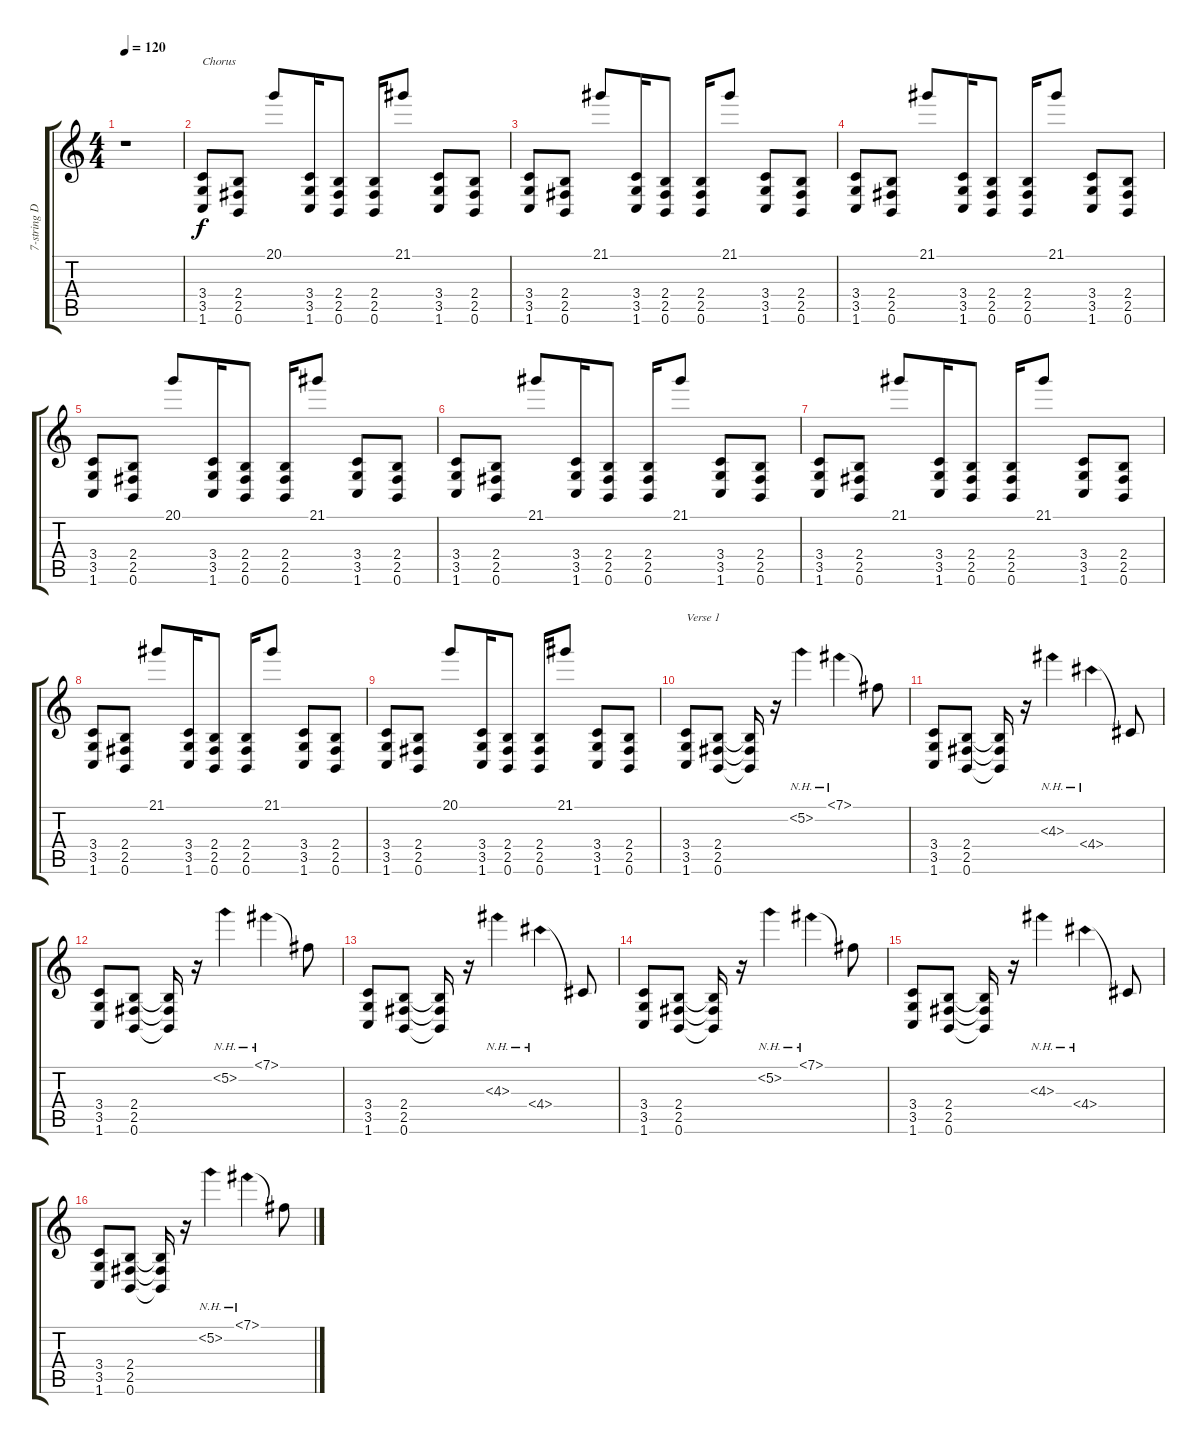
\track ("7-string Dist. Gtr. 1" "7-string D") {instrument distortionguitar}
\staff {score tabs}
\tuning (B3 G3 D3 A2 E2 B1) {hide}
\ts (4 4)
\tempo 120
\clef g2
\ks c
r.1{dy f instrument distortionguitar} |
(3.4 3.5 1.6).8{txt "Chorus"} (2.4 2.5 0.6).8 20.1.8 (3.4 3.5 1.6).16 (2.4 2.5 0.6).8 (2.4 2.5 0.6).16 21.1.8 (3.4 3.5 1.6).8 (2.4 2.5 0.6).8 |
(3.4 3.5 1.6).8 (2.4 2.5 0.6).8 21.1.8 (3.4 3.5 1.6).16 (2.4 2.5 0.6).8 (2.4 2.5 0.6).16 21.1.8 (3.4 3.5 1.6).8 (2.4 2.5 0.6).8 |
(3.4 3.5 1.6).8 (2.4 2.5 0.6).8 21.1.8 (3.4 3.5 1.6).16 (2.4 2.5 0.6).8 (2.4 2.5 0.6).16 21.1.8 (3.4 3.5 1.6).8 (2.4 2.5 0.6).8 |
(3.4 3.5 1.6).8 (2.4 2.5 0.6).8 20.1.8 (3.4 3.5 1.6).16 (2.4 2.5 0.6).8 (2.4 2.5 0.6).16 21.1.8 (3.4 3.5 1.6).8 (2.4 2.5 0.6).8 |
(3.4 3.5 1.6).8 (2.4 2.5 0.6).8 21.1.8 (3.4 3.5 1.6).16 (2.4 2.5 0.6).8 (2.4 2.5 0.6).16 21.1.8 (3.4 3.5 1.6).8 (2.4 2.5 0.6).8 |
(3.4 3.5 1.6).8 (2.4 2.5 0.6).8 21.1.8 (3.4 3.5 1.6).16 (2.4 2.5 0.6).8 (2.4 2.5 0.6).16 21.1.8 (3.4 3.5 1.6).8 (2.4 2.5 0.6).8 |
(3.4 3.5 1.6).8 (2.4 2.5 0.6).8 21.1.8 (3.4 3.5 1.6).16 (2.4 2.5 0.6).8 (2.4 2.5 0.6).16 21.1.8 (3.4 3.5 1.6).8 (2.4 2.5 0.6).8 |
(3.4 3.5 1.6).8 (2.4 2.5 0.6).8 20.1.8 (3.4 3.5 1.6).16 (2.4 2.5 0.6).8 (2.4 2.5 0.6).16 21.1.8 (3.4 3.5 1.6).8 (2.4 2.5 0.6).8 |
(3.4 3.5 1.6).8{txt "Verse 1"} (2.4 2.5 0.6).8 (2.4{t} 2.5{t} 0.6{t}).16 r.16 5.2{nh}.4 7.1{nh}.4 7.1{t}.8 |
(3.4 3.5 1.6).8 (2.4 2.5 0.6).8 (2.4{t} 2.5{t} 0.6{t}).16 r.16 4.3{nh}.4 4.4{nh}.4 4.4{t}.8 |
(3.4 3.5 1.6).8 (2.4 2.5 0.6).8 (2.4{t} 2.5{t} 0.6{t}).16 r.16 5.2{nh}.4 7.1{nh}.4 7.1{t}.8 |
(3.4 3.5 1.6).8 (2.4 2.5 0.6).8 (2.4{t} 2.5{t} 0.6{t}).16 r.16 4.3{nh}.4 4.4{nh}.4 4.4{t}.8 |
(3.4 3.5 1.6).8 (2.4 2.5 0.6).8 (2.4{t} 2.5{t} 0.6{t}).16 r.16 5.2{nh}.4 7.1{nh}.4 7.1{t}.8 |
(3.4 3.5 1.6).8 (2.4 2.5 0.6).8 (2.4{t} 2.5{t} 0.6{t}).16 r.16 4.3{nh}.4 4.4{nh}.4 4.4{t}.8 |
(3.4 3.5 1.6).8 (2.4 2.5 0.6).8 (2.4{t} 2.5{t} 0.6{t}).16 r.16 5.2{nh}.4 7.1{nh}.4 7.1{t}.8
